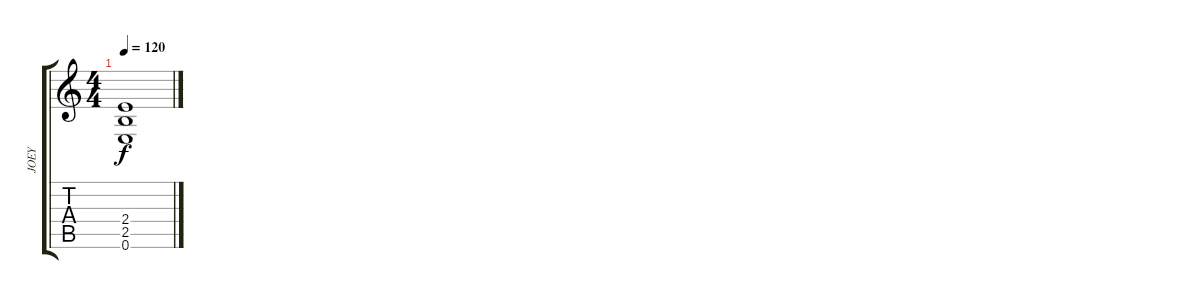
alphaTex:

\track ("JOEY" "JOEY") {instrument distortionguitar}
\staff {score tabs}
\tuning (E4 B3 G3 D3 A2 E2) {hide}
\ts (4 4)
\tempo 120
\clef g2
\ks c
(2.4{t} 2.5{t} 0.6{t}).1{dy f volume 0}
